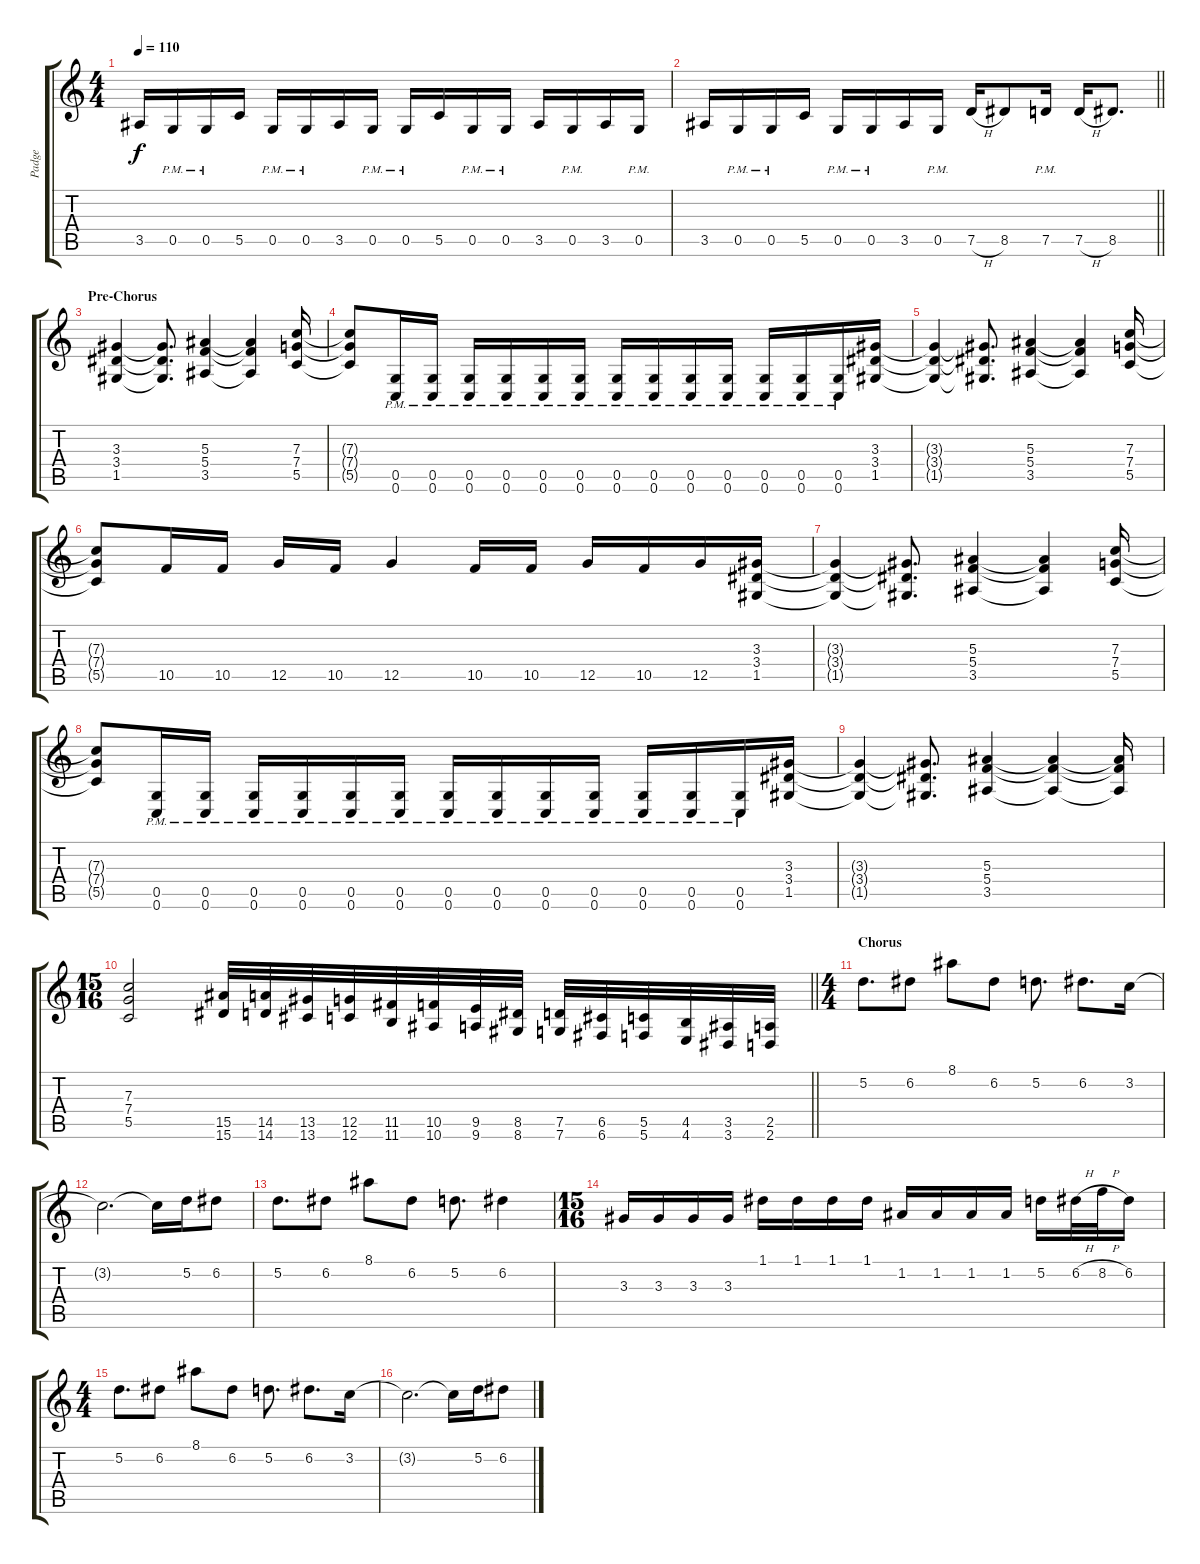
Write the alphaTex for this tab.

\track ("Padge" "Padge") {instrument distortionguitar}
\staff {score tabs}
\tuning (D4 A3 F3 C3 G2 C2) {hide}
\ts (4 4)
\tempo 110
\clef g2
\ks c
3.5.16{dy f} 0.5{pm}.16 0.5{pm}.16 5.5.16 0.5{pm}.16 0.5{pm}.16 3.5.16 0.5{pm}.16 0.5{pm}.16 5.5.16 0.5{pm}.16 0.5{pm}.16 3.5.16 0.5{pm}.16 3.5.16 0.5{pm}.16 |
\barLineRight lightlight
3.5.16 0.5{pm}.16 0.5{pm}.16 5.5.16 0.5{pm}.16 0.5{pm}.16 3.5.16 0.5{pm}.16 7.5{h}.16 8.5.8 7.5{pm}.16 7.5{h}.16 8.5.8{d} |
\section ("" "Pre-Chorus")
(3.3 3.4 1.5).4 (3.3{t} 3.4{t} 1.5{t}).8{d} (5.3 5.4 3.5).4 (5.3{t} 5.4{t} 3.5{t}).4 (7.3 7.4 5.5).16 |
(7.3{t} 7.4{t} 5.5{t}).8 (0.5{pm} 0.6{pm}).16 (0.5{pm} 0.6{pm}).16 (0.5{pm} 0.6{pm}).16 (0.5{pm} 0.6{pm}).16 (0.5{pm} 0.6{pm}).16 (0.5{pm} 0.6{pm}).16 (0.5{pm} 0.6{pm}).16 (0.5{pm} 0.6{pm}).16 (0.5{pm} 0.6{pm}).16 (0.5{pm} 0.6{pm}).16 (0.5{pm} 0.6{pm}).16 (0.5{pm} 0.6{pm}).16 (0.5{pm} 0.6{pm}).16 (3.3 3.4 1.5).16 |
(3.3{t} 3.4{t} 1.5{t}).4 (3.3{t} 3.4{t} 1.5{t}).8{d} (5.3 5.4 3.5).4 (5.3{t} 5.4{t} 3.5{t}).4 (7.3 7.4 5.5).16 |
(7.3{t} 7.4{t} 5.5{t}).8 10.5.16 10.5.16 12.5.16 10.5.16 12.5.4 10.5.16 10.5.16 12.5.16 10.5.16 12.5.16 (3.3 3.4 1.5).16 |
(3.3{t} 3.4{t} 1.5{t}).4 (3.3{t} 3.4{t} 1.5{t}).8{d} (5.3 5.4 3.5).4 (5.3{t} 5.4{t} 3.5{t}).4 (7.3 7.4 5.5).16 |
(7.3{t} 7.4{t} 5.5{t}).8 (0.5{pm} 0.6{pm}).16 (0.5{pm} 0.6{pm}).16 (0.5{pm} 0.6{pm}).16 (0.5{pm} 0.6{pm}).16 (0.5{pm} 0.6{pm}).16 (0.5{pm} 0.6{pm}).16 (0.5{pm} 0.6{pm}).16 (0.5{pm} 0.6{pm}).16 (0.5{pm} 0.6{pm}).16 (0.5{pm} 0.6{pm}).16 (0.5{pm} 0.6{pm}).16 (0.5{pm} 0.6{pm}).16 (0.5{pm} 0.6{pm}).16 (3.3 3.4 1.5).16 |
(3.3{t} 3.4{t} 1.5{t}).4 (3.3{t} 3.4{t} 1.5{t}).8{d} (5.3 5.4 3.5).4 (5.3{t} 5.4{t} 3.5{t}).4 (5.3{t} 5.4{t} 3.5{t}).16 |
\ts (15 16)
\barLineRight lightlight
(7.3 7.4 5.5).2 (15.5 15.6).32{instrument guitarfretnoise} (14.5 14.6).32 (13.5 13.6).32 (12.5 12.6).32 (11.5 11.6).32 (10.5 10.6).32 (9.5 9.6).32 (8.5 8.6).32 (7.5 7.6).32 (6.5 6.6).32 (5.5 5.6).32 (4.5 4.6).32 (3.5 3.6).32 (2.5 2.6).32 |
\ts (4 4)
\section ("" "Chorus")
5.2.8{d instrument distortionguitar} 6.2.8 8.1.8 6.2.8 5.2.8{d} 6.2.8{d} 3.2.16 |
3.2{t}.2{d} 3.2{t}.16 5.2.16 6.2.8 |
5.2.8{d} 6.2.8 8.1.8 6.2.8 5.2.8{d} 6.2.4 |
\ts (15 16)
3.3.16 3.3.16 3.3.16 3.3.16 1.1.16 1.1.16 1.1.16 1.1.16 1.2.16 1.2.16 1.2.16 1.2.16 5.2.16 6.2{h}.32 8.2{h}.32 6.2.16 |
\ts (4 4)
5.2.8{d instrument distortionguitar} 6.2.8 8.1.8 6.2.8 5.2.8{d} 6.2.8{d} 3.2.16 |
3.2{t}.2{d} 3.2{t}.16 5.2.16 6.2.8
